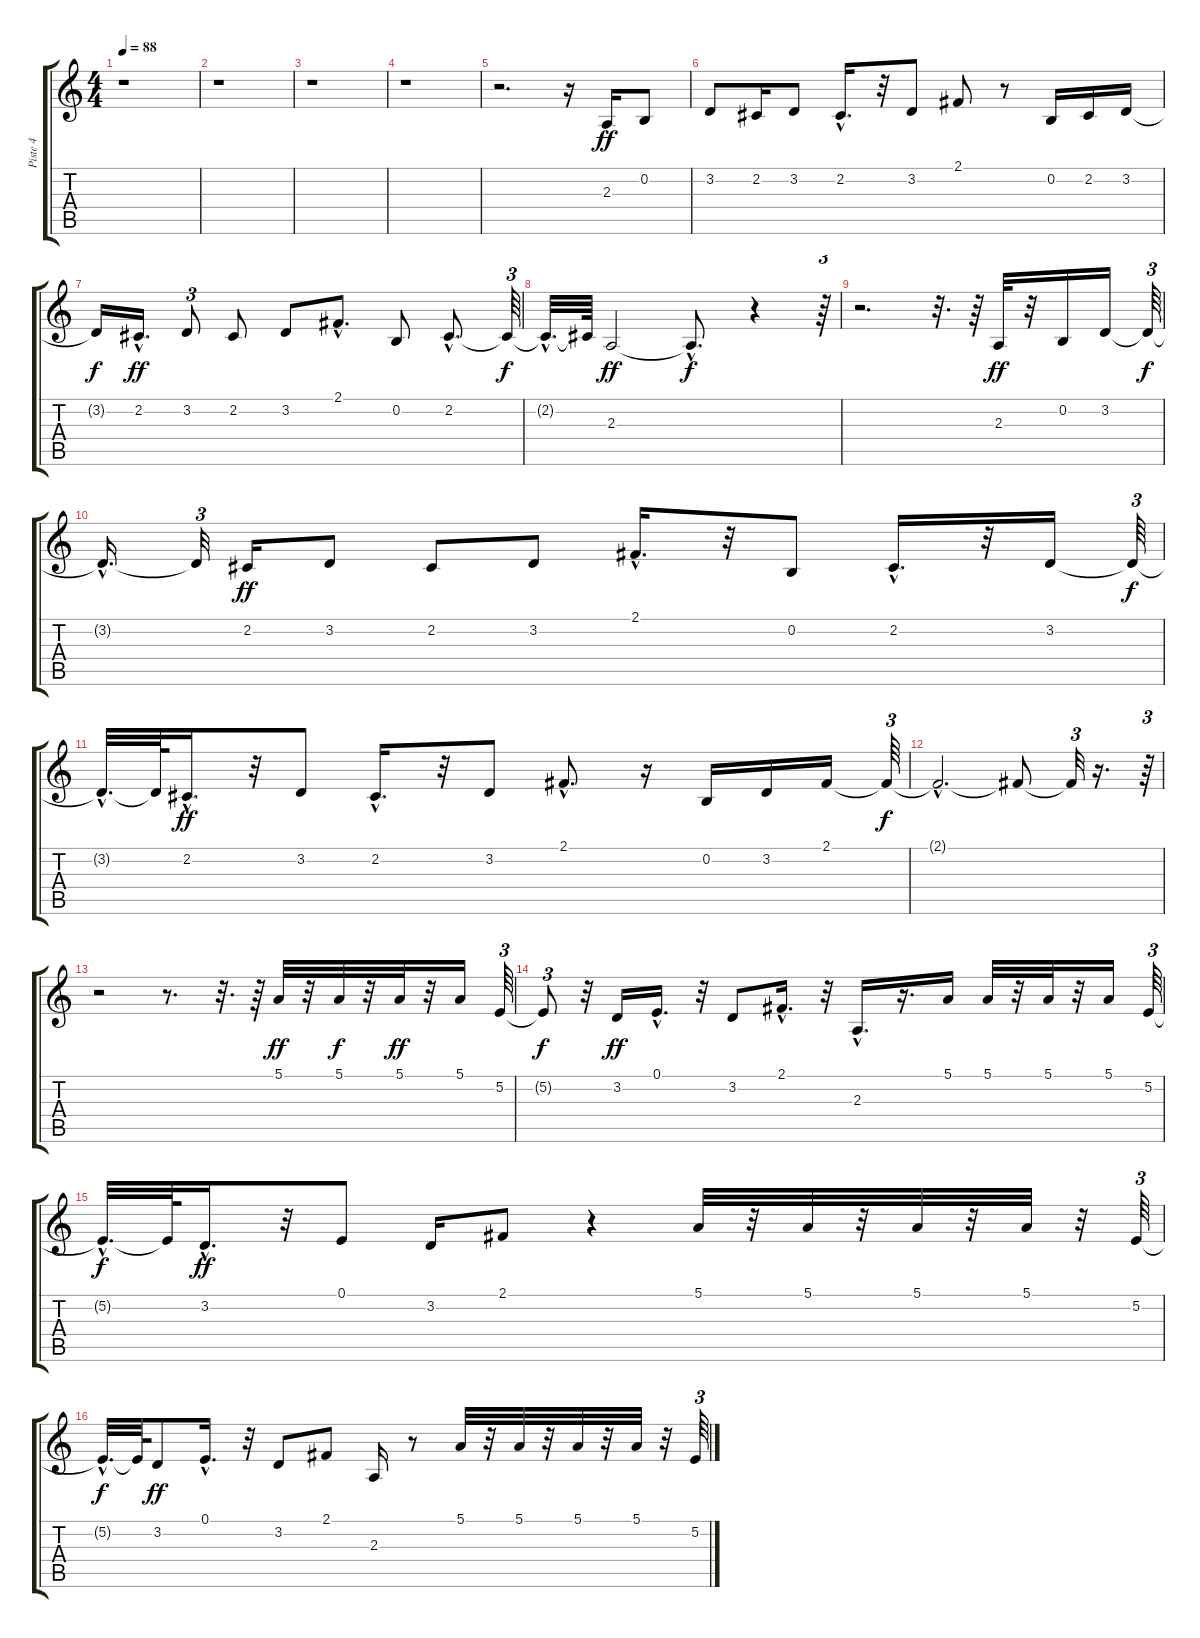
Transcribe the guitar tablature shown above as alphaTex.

\track ("Piste 4" "Piste 4") {instrument synthbrass2}
\staff {score tabs}
\tuning (E4 B3 G3 D3 A2 E2) {hide}
\ts (4 4)
\tempo 88
\clef g2
\ks c
r.1{dy ff instrument synthbrass2} |
r.1 |
r.1 |
r.1 |
r.2{d} r.16 2.3.16 0.2.8 |
3.2.8 2.2.16 3.2.8 2.2{hac}.16{d} r.32 3.2.8 2.1.8 r.8 0.2.16 2.2.16 3.2.16 |
3.2{t}.16{dy f} 2.2{hac}.16{d dy ff} 3.2.8{tu (3 2)} 2.2.8 3.2.8 2.1{hac}.8{d} 0.2.8 2.2{hac}.8{d} 2.2{t}.64{tu (3 2) dy f} |
2.2{hac t}.32{d} 2.2{t}.64 2.3.2{dy ff} 2.3{hac t}.8{d dy f} r.4 r.64{tu (3 2)} |
r.2{d} r.32{d} r.64 2.3.32{dy ff} r.32 0.2.16 3.2.16 3.2{t}.64{tu (3 2) dy f} |
3.2{hac t}.16{d} 3.2{t}.32{tu (3 2)} 2.2.16{dy ff} 3.2.8 2.2.8 3.2.8 2.1{hac}.16{d} r.32 0.2.8 2.2{hac}.16{d} r.32 3.2.16 3.2{t}.64{tu (3 2) dy f} |
3.2{hac t}.32{d} 3.2{t}.64 2.2{hac}.16{d dy ff} r.32 3.2.8 2.2{hac}.16{d} r.32 3.2.8 2.1{hac}.8{d} r.16 0.2.16 3.2.16 2.1.16 2.1{t}.64{tu (3 2) dy f} |
2.1{hac t}.2{d} 2.1{t}.8 2.1{t}.32{tu (3 2)} r.16{d} r.64{tu (3 2)} |
r.2 r.8{d} r.32{d} r.64 5.1.32{dy ff} r.32 5.1.32{dy f} r.32 5.1.32{dy ff} r.32 5.1.16 5.2.64{tu (3 2)} |
5.2{t}.8{tu (3 2) dy f} r.32 3.2.16{dy ff} 0.1{hac}.16{d} r.32 3.2.8 2.1{hac}.16{d} r.32 2.3{hac}.16{d} r.16{d} 5.1.16 5.1.32 r.32 5.1.32 r.32 5.1.16 5.2.64{tu (3 2)} |
5.2{hac t}.32{d dy f} 5.2{t}.64 3.2{hac}.16{d dy ff} r.32 0.1.8 3.2.16 2.1.8 r.4 5.1.32 r.32 5.1.32 r.32 5.1.32 r.32 5.1.32 r.32 5.2.64{tu (3 2)} |
5.2{hac t}.32{d dy f} 5.2{t}.64 3.2.8{dy ff} 0.1{hac}.16{d} r.32 3.2.8 2.1.8 2.3.16 r.8 5.1.32 r.32 5.1.32 r.32 5.1.32 r.32 5.1.32 r.32 5.2.64{tu (3 2)}
